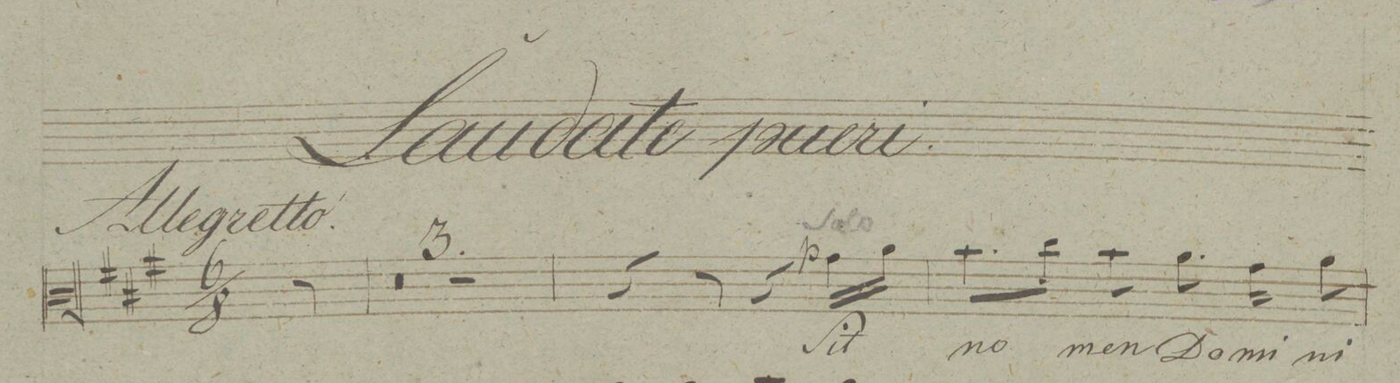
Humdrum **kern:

**kern	**text	**dynam
*I"Alto.	*	*
*clefC3	*	*
*k[f#c#g#]	*	*
*M6/8	*	*
8r	.	.
=1	=1	=1
1.r	.	.
=2	=2	=2
=3	=3	=3
2.r	.	.
=4	=4	=4
4r	.	.
8r	.	.
4r	.	.
16g#\LL	Sit	p
16a\JJ	.	.
=5	=5	=5
8.b\L	no-	.
16cc#\Jk	.	.
8b\	-men	.
8.a\	Do-	.
16g#\	-mi-	.
8a\	-ni	.
=6	=6	=6
*-	*-	*-
